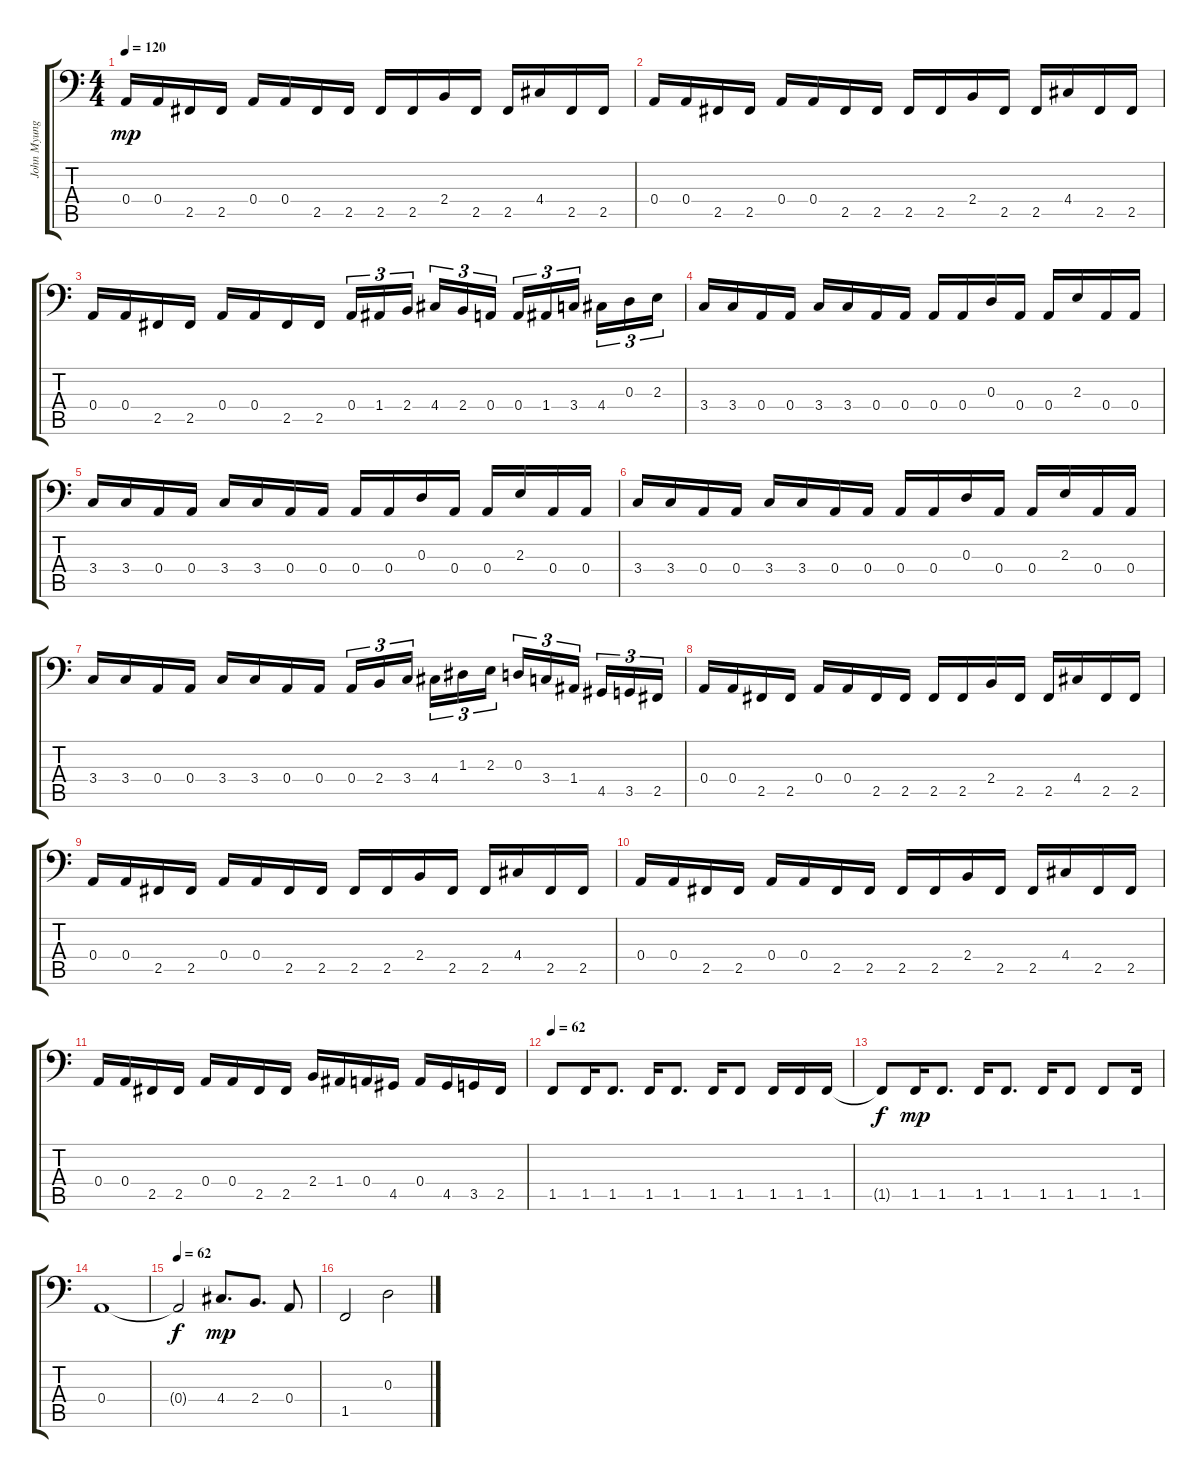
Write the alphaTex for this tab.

\track ("John Myung" "John Myung") {instrument electricbassfinger}
\staff {score tabs}
\tuning (C3 G2 D2 A1 E1 B0) {hide}
\ts (4 4)
\tempo 120
\clef f4
\ks c
0.4.16{dy mp} 0.4.16 2.5.16 2.5.16 0.4.16 0.4.16 2.5.16 2.5.16 2.5.16 2.5.16 2.4.16 2.5.16 2.5.16 4.4.16 2.5.16 2.5.16 |
0.4.16 0.4.16 2.5.16 2.5.16 0.4.16 0.4.16 2.5.16 2.5.16 2.5.16 2.5.16 2.4.16 2.5.16 2.5.16 4.4.16 2.5.16 2.5.16 |
0.4.16 0.4.16 2.5.16 2.5.16 0.4.16 0.4.16 2.5.16 2.5.16 0.4.16{tu (3 2)} 1.4.16{tu (3 2)} 2.4.16{tu (3 2)} 4.4.16{tu (3 2)} 2.4.16{tu (3 2)} 0.4.16{tu (3 2)} 0.4.16{tu (3 2)} 1.4.16{tu (3 2)} 3.4.16{tu (3 2)} 4.4.16{tu (3 2)} 0.3.16{tu (3 2)} 2.3.16{tu (3 2)} |
3.4.16 3.4.16 0.4.16 0.4.16 3.4.16 3.4.16 0.4.16 0.4.16 0.4.16 0.4.16 0.3.16 0.4.16 0.4.16 2.3.16 0.4.16 0.4.16 |
3.4.16 3.4.16 0.4.16 0.4.16 3.4.16 3.4.16 0.4.16 0.4.16 0.4.16 0.4.16 0.3.16 0.4.16 0.4.16 2.3.16 0.4.16 0.4.16 |
3.4.16 3.4.16 0.4.16 0.4.16 3.4.16 3.4.16 0.4.16 0.4.16 0.4.16 0.4.16 0.3.16 0.4.16 0.4.16 2.3.16 0.4.16 0.4.16 |
3.4.16 3.4.16 0.4.16 0.4.16 3.4.16 3.4.16 0.4.16 0.4.16 0.4.16{tu (3 2)} 2.4.16{tu (3 2)} 3.4.16{tu (3 2)} 4.4.16{tu (3 2)} 1.3.16{tu (3 2)} 2.3.16{tu (3 2)} 0.3.16{tu (3 2)} 3.4.16{tu (3 2)} 1.4.16{tu (3 2)} 4.5.16{tu (3 2)} 3.5.16{tu (3 2)} 2.5.16{tu (3 2)} |
0.4.16 0.4.16 2.5.16 2.5.16 0.4.16 0.4.16 2.5.16 2.5.16 2.5.16 2.5.16 2.4.16 2.5.16 2.5.16 4.4.16 2.5.16 2.5.16 |
0.4.16 0.4.16 2.5.16 2.5.16 0.4.16 0.4.16 2.5.16 2.5.16 2.5.16 2.5.16 2.4.16 2.5.16 2.5.16 4.4.16 2.5.16 2.5.16 |
0.4.16 0.4.16 2.5.16 2.5.16 0.4.16 0.4.16 2.5.16 2.5.16 2.5.16 2.5.16 2.4.16 2.5.16 2.5.16 4.4.16 2.5.16 2.5.16 |
0.4.16 0.4.16 2.5.16 2.5.16 0.4.16 0.4.16 2.5.16 2.5.16 2.4.16 1.4.16 0.4.16 4.5.16 0.4.16 4.5.16 3.5.16 2.5.16 |
\tempo 62
1.5.8 1.5.16 1.5.8{d} 1.5.16 1.5.8{d} 1.5.16 1.5.8 1.5.16 1.5.16 1.5.16 |
1.5{t}.8{dy f} 1.5.16{dy mp} 1.5.8{d} 1.5.16 1.5.8{d} 1.5.16 1.5.8 1.5.8 1.5.16 |
0.4.1 |
\tempo 62
0.4{t}.2{dy f} 4.4.8{d dy mp} 2.4.8{d} 0.4.8 |
1.5.2 0.3.2
